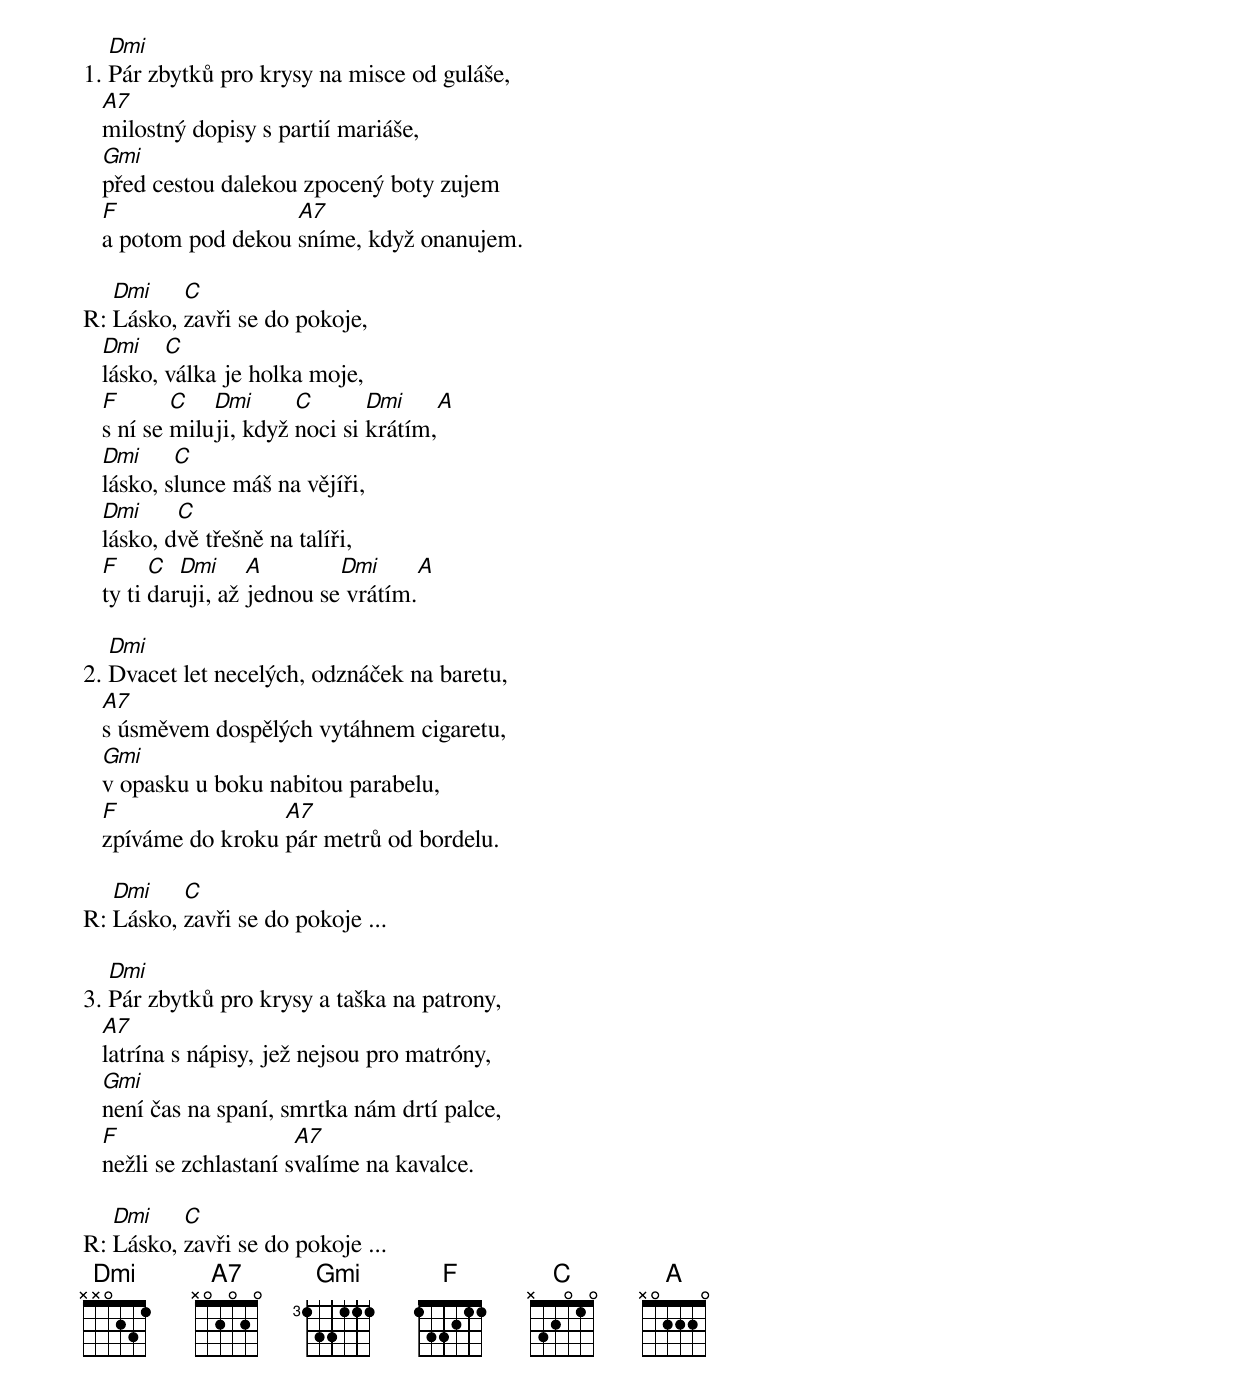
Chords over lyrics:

   Dmi
1. Pár zbytků pro krysy na misce od guláše,
   A7
   milostný dopisy s partií mariáše,
   Gmi
   před cestou dalekou zpocený boty zujem
   F                 A7
   a potom pod dekou sníme, když onanujem.

   Dmi    C
R: Lásko, zavři se do pokoje,
   Dmi    C
   lásko, válka je holka moje,
   F       C   Dmi      C       Dmi    A
   s ní se miluji, když noci si krátím,
   Dmi     C
   lásko, slunce máš na vějíři,
   Dmi     C
   lásko, dvě třešně na talíři,
   F     C  Dmi     A        Dmi     A
   ty ti daruji, až jednou se vrátím.

   Dmi
2. Dvacet let necelých, odznáček na baretu,
   A7
   s úsměvem dospělých vytáhnem cigaretu,
   Gmi
   v opasku u boku nabitou parabelu,
   F                A7
   zpíváme do kroku pár metrů od bordelu.

   Dmi    C
R: Lásko, zavři se do pokoje ...

   Dmi
3. Pár zbytků pro krysy a taška na patrony,
   A7
   latrína s nápisy, jež nejsou pro matróny,
   Gmi
   není čas na spaní, smrtka nám drtí palce,
   F                    A7
   nežli se zchlastaní svalíme na kavalce.

   Dmi    C
R: Lásko, zavři se do pokoje ...
